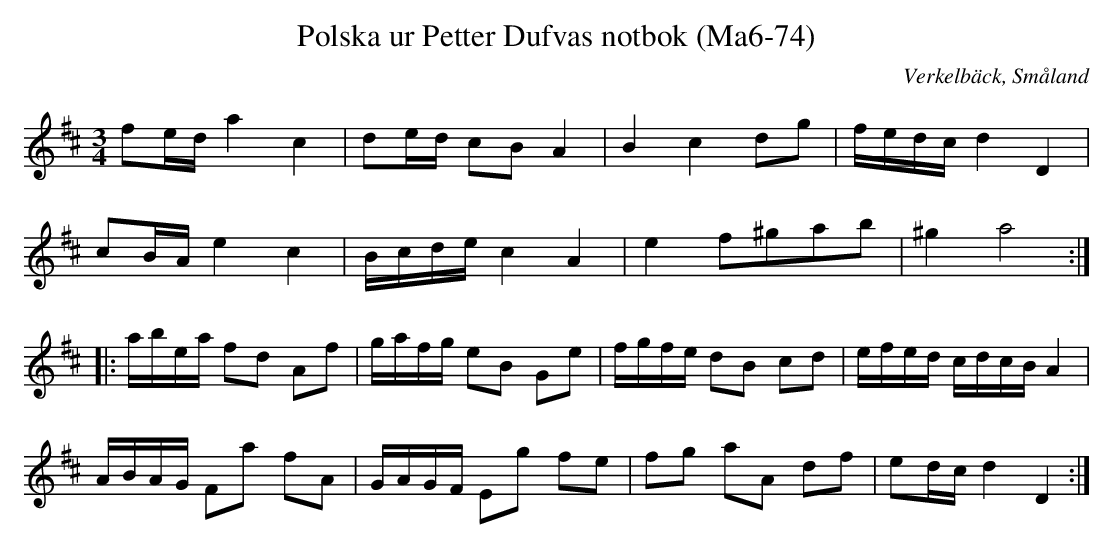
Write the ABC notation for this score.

X:1
T:Polska ur Petter Dufvas notbok (Ma6-74)
O:Verkelbäck, Småland
M:3/4
L:1/8
K:D
fe/d/ a2c2|de/d/ cB A2|B2 c2 dg|f/e/d/c/ d2D2|
cB/A/ e2c2|B/c/d/e/ c2 A2|e2 f^gab|^g2 a4:|
|:a/b/e/a/ fd Af|g/a/f/g/ eB Ge|f/g/f/e/ dB cd|e/f/e/d/ c/d/c/B/ A2|
A/B/A/G/ Fa fA|G/A/G/F/ Eg fe|fg aA df|ed/c/ d2 D2:|
